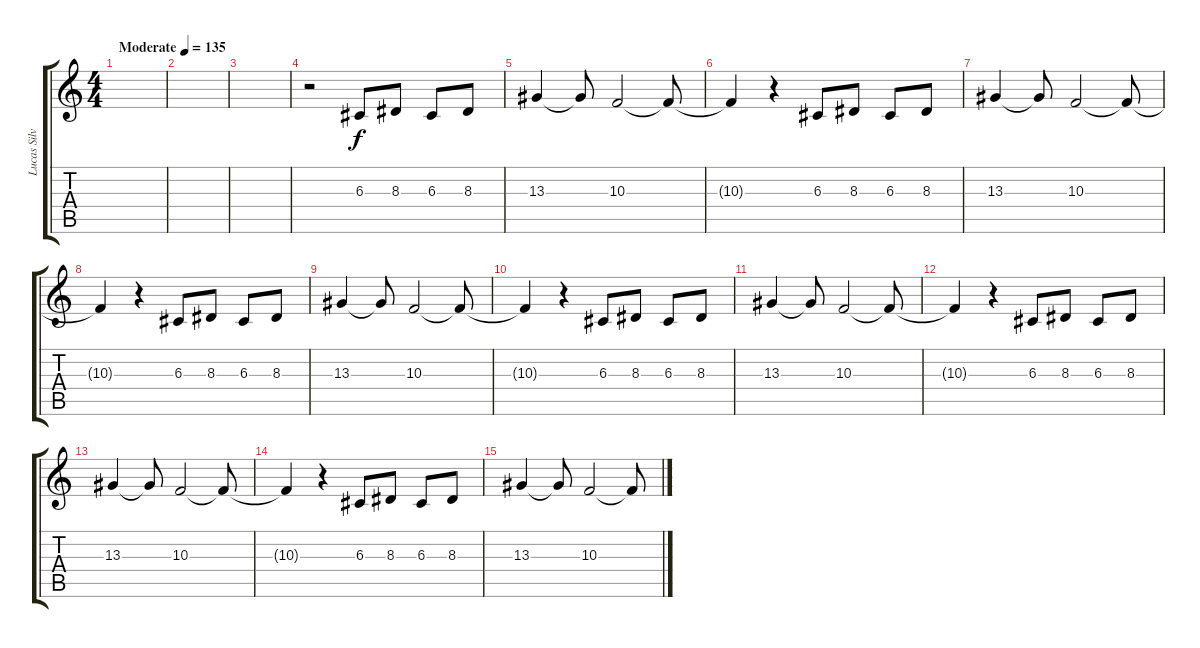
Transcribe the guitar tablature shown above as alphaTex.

\track ("Lucas Silveira I" "Lucas Silv") {instrument voiceoohs}
\staff {score tabs}
\tuning (E4 B3 G3 D3 A2 E2) {hide}
\ts (4 4)
\tempo (135 "Moderate")
\clef g2
\ks c
|
|
|
r.2 6.3.8 8.3.8 6.3.8 8.3.8 |
13.3.4 13.3{t}.8 10.3.2 10.3{t}.8 |
10.3{t}.4 r.4 6.3.8 8.3.8 6.3.8 8.3.8 |
13.3.4 13.3{t}.8 10.3.2 10.3{t}.8 |
10.3{t}.4 r.4 6.3.8 8.3.8 6.3.8 8.3.8 |
13.3.4 13.3{t}.8 10.3.2 10.3{t}.8 |
10.3{t}.4 r.4 6.3.8 8.3.8 6.3.8 8.3.8 |
13.3.4 13.3{t}.8 10.3.2 10.3{t}.8 |
10.3{t}.4 r.4 6.3.8 8.3.8 6.3.8 8.3.8 |
13.3.4 13.3{t}.8 10.3.2 10.3{t}.8 |
10.3{t}.4 r.4 6.3.8 8.3.8 6.3.8 8.3.8 |
13.3.4 13.3{t}.8 10.3.2 10.3{t}.8
